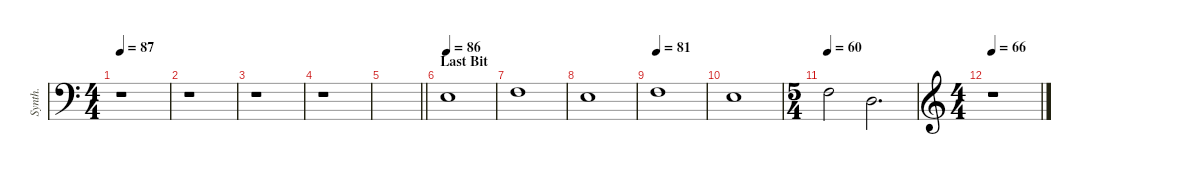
\defaultSystemsLayout 4
\hideDynamics
\bracketExtendMode groupsimilarinstruments
\otherSystemsTrackNameOrientation horizontal
\track ("String Synthesizer" "Synth.") {instrument stringensemble2}
\staff {score}
\tuning (E5 A4 D4 G3)
\ts (4 4)
\tempo 87
\clef f4
\ks c
r.1{dy mf beam Down} |
r.1{beam Down} |
r.1{beam Down} |
r.1{beam Down} |
\barLineRight lightlight
|
\section ("" "Last Bit")
\tempo 86
-3.4.1{beam Down} |
-2.4.1{beam Down} |
-3.4.1{beam Down} |
\tempo 81
-2.4.1{beam Down} |
-3.4.1{beam Down} |
\ts (5 4)
\tempo 60
-2.4.2{beam Down} -5.4.2{d beam Down} |
\ts (4 4)
\tempo 66
\clef g2
r.1{beam Down}
